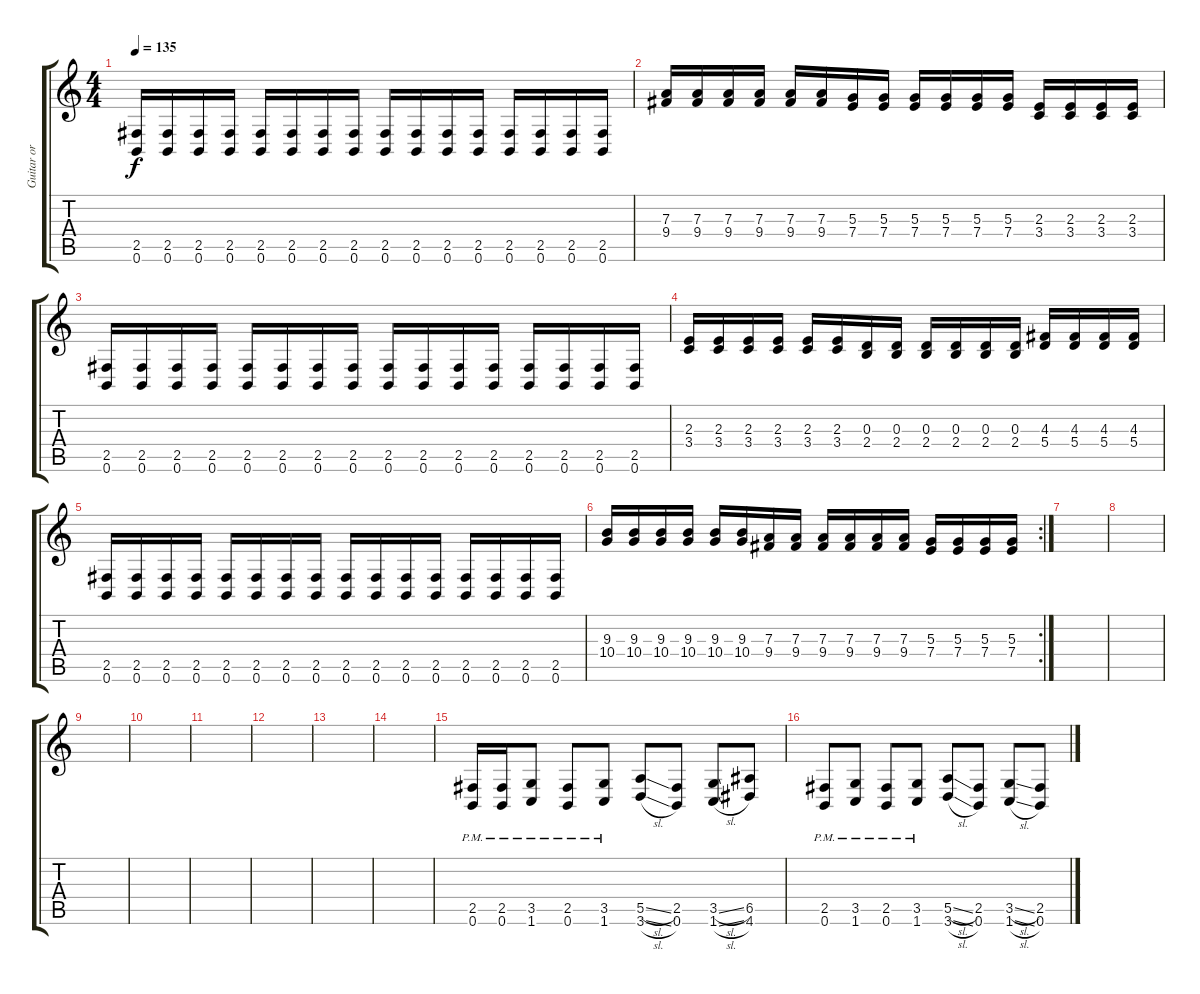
\track ("Guitar or overdriven bass" "Guitar or ") {instrument distortionguitar}
\staff {score tabs}
\tuning (B3 Gb3 D3 A2 E2 B1) {hide}
\ts (4 4)
\tempo 135
\clef g2
\ks c
(2.5 0.6).16{dy f} (2.5 0.6).16 (2.5 0.6).16 (2.5 0.6).16 (2.5 0.6).16 (2.5 0.6).16 (2.5 0.6).16 (2.5 0.6).16 (2.5 0.6).16 (2.5 0.6).16 (2.5 0.6).16 (2.5 0.6).16 (2.5 0.6).16 (2.5 0.6).16 (2.5 0.6).16 (2.5 0.6).16 |
(7.3 9.4).16 (7.3 9.4).16 (7.3 9.4).16 (7.3 9.4).16 (7.3 9.4).16 (7.3 9.4).16 (5.3 7.4).16 (5.3 7.4).16 (5.3 7.4).16 (5.3 7.4).16 (5.3 7.4).16 (5.3 7.4).16 (2.3 3.4).16 (2.3 3.4).16 (2.3 3.4).16 (2.3 3.4).16 |
(2.5 0.6).16 (2.5 0.6).16 (2.5 0.6).16 (2.5 0.6).16 (2.5 0.6).16 (2.5 0.6).16 (2.5 0.6).16 (2.5 0.6).16 (2.5 0.6).16 (2.5 0.6).16 (2.5 0.6).16 (2.5 0.6).16 (2.5 0.6).16 (2.5 0.6).16 (2.5 0.6).16 (2.5 0.6).16 |
(2.3 3.4).16 (2.3 3.4).16 (2.3 3.4).16 (2.3 3.4).16 (2.3 3.4).16 (2.3 3.4).16 (0.3 2.4).16 (0.3 2.4).16 (0.3 2.4).16 (0.3 2.4).16 (0.3 2.4).16 (0.3 2.4).16 (4.3 5.4).16 (4.3 5.4).16 (4.3 5.4).16 (4.3 5.4).16 |
(2.5 0.6).16 (2.5 0.6).16 (2.5 0.6).16 (2.5 0.6).16 (2.5 0.6).16 (2.5 0.6).16 (2.5 0.6).16 (2.5 0.6).16 (2.5 0.6).16 (2.5 0.6).16 (2.5 0.6).16 (2.5 0.6).16 (2.5 0.6).16 (2.5 0.6).16 (2.5 0.6).16 (2.5 0.6).16 |
\rc 2
(9.3 10.4).16 (9.3 10.4).16 (9.3 10.4).16 (9.3 10.4).16 (9.3 10.4).16 (9.3 10.4).16 (7.3 9.4).16 (7.3 9.4).16 (7.3 9.4).16 (7.3 9.4).16 (7.3 9.4).16 (7.3 9.4).16 (5.3 7.4).16 (5.3 7.4).16 (5.3 7.4).16 (5.3 7.4).16 |
|
|
|
|
|
|
|
|
(2.5{pm} 0.6{pm}).16 (2.5{pm} 0.6{pm}).16 (3.5{pm} 1.6{pm}).8 (2.5{pm} 0.6{pm}).8 (3.5{pm} 1.6{pm}).8 (5.5{sl} 3.6{sl}).8 (2.5 0.6).8 (3.5{sl} 1.6{sl}).8 (6.5 4.6).8 |
(2.5{pm} 0.6{pm}).8 (3.5{pm} 1.6{pm}).8 (2.5{pm} 0.6{pm}).8 (3.5{pm} 1.6{pm}).8 (5.5{sl} 3.6{sl}).8 (2.5 0.6).8 (3.5{sl} 1.6{sl}).8 (2.5 0.6).8
